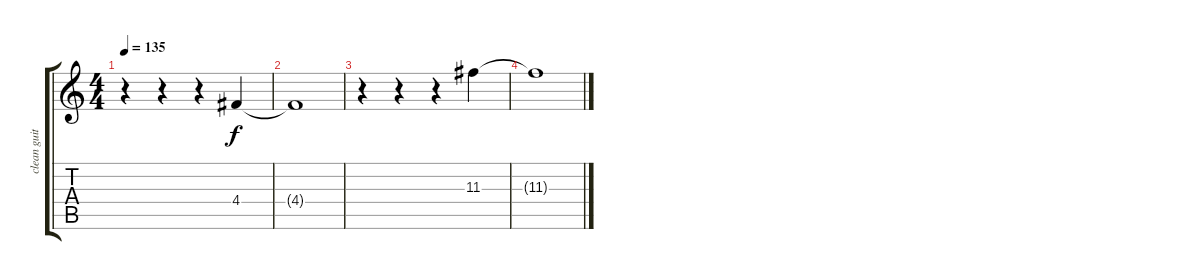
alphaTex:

\track ("clean guitar 2" "clean guit") {instrument electricguitarjazz}
\staff {score tabs}
\tuning (E4 B3 G3 D3 A2 E2) {hide}
\ts (4 4)
\tempo 135
\clef g2
\ks c
r.4{dy mp} r.4 r.4 4.4.4{dy f} |
4.4{t}.1 |
r.4 r.4 r.4 11.3.4 |
11.3{t}.1
